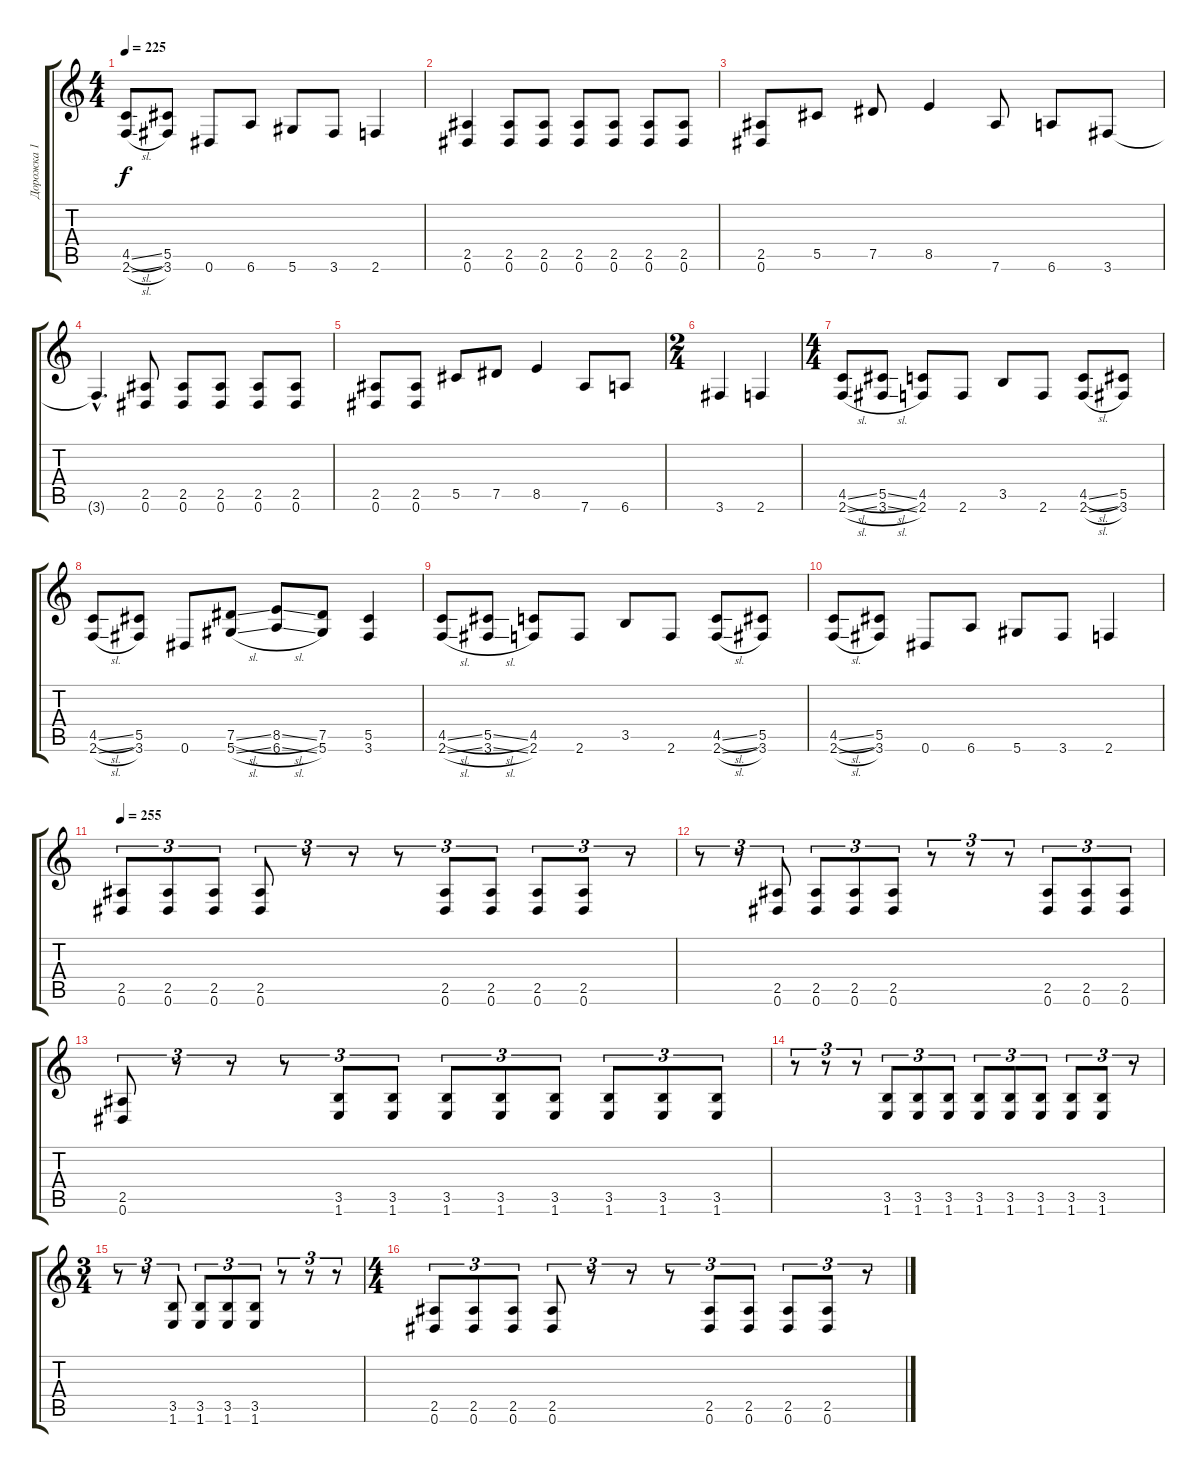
\track ("Дорожка 1" "Дорожка 1") {instrument distortionguitar}
\staff {score tabs}
\tuning (Eb4 Bb3 Gb3 Db3 Ab2 Eb2) {hide}
\ts (4 4)
\tempo 225
\clef g2
\ks c
(4.5{sl} 2.6{sl}).8{dy f} (5.5 3.6).8 0.6.8 6.6.8 5.6.8 3.6.8 2.6.4 |
(2.5 0.6).4 (2.5 0.6).8 (2.5 0.6).8 (2.5 0.6).8 (2.5 0.6).8 (2.5 0.6).8 (2.5 0.6).8 |
(2.5 0.6).8 5.5.8 7.5.8 8.5.4 7.6.8 6.6.8 3.6.8 |
3.6{hac t}.4{d} (2.5 0.6).8 (2.5 0.6).8 (2.5 0.6).8 (2.5 0.6).8 (2.5 0.6).8 |
(2.5 0.6).8 (2.5 0.6).8 5.5.8 7.5.8 8.5.4 7.6.8 6.6.8 |
\ts (2 4)
3.6.4 2.6.4 |
\ts (4 4)
(4.5{sl} 2.6{sl}).8 (5.5{sl} 3.6{sl}).8 (4.5 2.6).8 2.6.8 3.5.8 2.6.8 (4.5{sl} 2.6{sl}).8 (5.5 3.6).8 |
(4.5{sl} 2.6{sl}).8 (5.5 3.6).8 0.6.8 (7.5{sl} 5.6{sl}).8 (8.5{sl} 6.6{sl}).8 (7.5 5.6).8 (5.5 3.6).4 |
(4.5{sl} 2.6{sl}).8 (5.5{sl} 3.6{sl}).8 (4.5 2.6).8 2.6.8 3.5.8 2.6.8 (4.5{sl} 2.6{sl}).8 (5.5 3.6).8 |
(4.5{sl} 2.6{sl}).8 (5.5 3.6).8 0.6.8 6.6.8 5.6.8 3.6.8 2.6.4 |
\tempo 255
(2.5 0.6).8{tu (3 2)} (2.5 0.6).8{tu (3 2)} (2.5 0.6).8{tu (3 2)} (2.5 0.6).8{tu (3 2)} r.8{tu (3 2)} r.8{tu (3 2)} r.8{tu (3 2)} (2.5 0.6).8{tu (3 2)} (2.5 0.6).8{tu (3 2)} (2.5 0.6).8{tu (3 2)} (2.5 0.6).8{tu (3 2)} r.8{tu (3 2)} |
r.8{tu (3 2)} r.8{tu (3 2)} (2.5 0.6).8{tu (3 2)} (2.5 0.6).8{tu (3 2)} (2.5 0.6).8{tu (3 2)} (2.5 0.6).8{tu (3 2)} r.8{tu (3 2)} r.8{tu (3 2)} r.8{tu (3 2)} (2.5 0.6).8{tu (3 2)} (2.5 0.6).8{tu (3 2)} (2.5 0.6).8{tu (3 2)} |
(2.5 0.6).8{tu (3 2)} r.8{tu (3 2)} r.8{tu (3 2)} r.8{tu (3 2)} (3.5 1.6).8{tu (3 2)} (3.5 1.6).8{tu (3 2)} (3.5 1.6).8{tu (3 2)} (3.5 1.6).8{tu (3 2)} (3.5 1.6).8{tu (3 2)} (3.5 1.6).8{tu (3 2)} (3.5 1.6).8{tu (3 2)} (3.5 1.6).8{tu (3 2)} |
r.8{tu (3 2)} r.8{tu (3 2)} r.8{tu (3 2)} (3.5 1.6).8{tu (3 2)} (3.5 1.6).8{tu (3 2)} (3.5 1.6).8{tu (3 2)} (3.5 1.6).8{tu (3 2)} (3.5 1.6).8{tu (3 2)} (3.5 1.6).8{tu (3 2)} (3.5 1.6).8{tu (3 2)} (3.5 1.6).8{tu (3 2)} r.8{tu (3 2)} |
\ts (3 4)
r.8{tu (3 2)} r.8{tu (3 2)} (3.5 1.6).8{tu (3 2)} (3.5 1.6).8{tu (3 2)} (3.5 1.6).8{tu (3 2)} (3.5 1.6).8{tu (3 2)} r.8{tu (3 2)} r.8{tu (3 2)} r.8{tu (3 2)} |
\ts (4 4)
(2.5 0.6).8{tu (3 2) instrument distortionguitar} (2.5 0.6).8{tu (3 2)} (2.5 0.6).8{tu (3 2)} (2.5 0.6).8{tu (3 2)} r.8{tu (3 2)} r.8{tu (3 2)} r.8{tu (3 2)} (2.5 0.6).8{tu (3 2)} (2.5 0.6).8{tu (3 2)} (2.5 0.6).8{tu (3 2)} (2.5 0.6).8{tu (3 2)} r.8{tu (3 2)}
